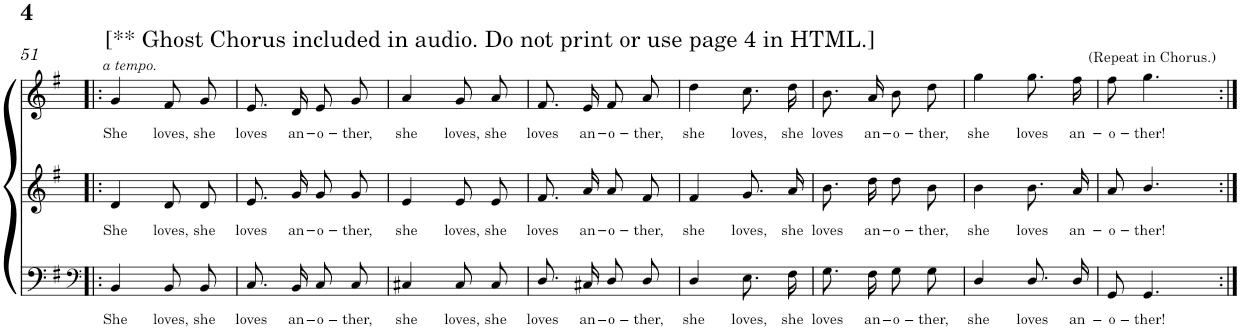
**kern	**text	**kern	**text	**kern	**text	**kern	**kern	**kern
*part6	*part6	*part5	*part5	*part4	*part4	*part3	*part2	*part1
*staff6	*staff6	*staff5	*staff5	*staff4	*staff4	*staff3	*staff2	*staff1
*I"Voice	*	*I"Voice	*	*I"Voice	*	*I"Baritone	*I"Alto	*I"Soprano
!!LO:PB:g=z
*clefF4	*	*clefG2	*	*clefG2	*	*clefF4	*clefG2	*clefG2
*k[f#]	*	*k[f#]	*	*k[f#]	*	*k[f#]	*k[f#]	*k[f#]
*M2/4	*	*M2/4	*	*M2/4	*	*M2/4	*M2/4	*M2/4
=51!|:	=51!|:	=51!|:	=51!|:	=51!|:	=51!|:	=51!|:	=51!|:	=51!|:
!	!	!	!	!LO:TX:a:i:t=a tempo.	!	!	!	!
!	!	!	!	!LO:TX:a:t=[** Ghost Chorus included in audio. Do not print or use page 4 in HTML.]	!	!	!	!
!	!LO:LY:b	!	!LO:LY:b	!	!LO:LY:b	!	!	!
4BB'~/	She	4d'~/	She	4g'~/	She	2r	2r	2r
!	!LO:LY:b	!	!LO:LY:b	!	!LO:LY:b	!	!	!
8BB'~/L	loves,	8d'~/L	loves,	8f#'~/L	loves,	.	.	.
!	!LO:LY:b	!	!LO:LY:b	!	!LO:LY:b	!	!	!
8BB'~/J	she	8d'~/J	she	8g'~/J	she	.	.	.
=52	=52	=52	=52	=52	=52	=52	=52	=52
!	!LO:LY:b	!	!LO:LY:b	!	!LO:LY:b	!	!	!
8.C'~/L	loves	8.e'~/L	loves	8.e'~/L	loves	2r	2r	2r
!	!LO:LY:b	!	!LO:LY:b	!	!LO:LY:b	!	!	!
16BB'~/Jk	an-	16g'~/Jk	an-	16d'~/Jk	an-	.	.	.
!	!LO:LY:b	!	!LO:LY:b	!	!LO:LY:b	!	!	!
8C'~/L	-o-	8g'~/L	-o-	8e'~/L	-o-	.	.	.
!	!LO:LY:b	!	!LO:LY:b	!	!LO:LY:b	!	!	!
8C'~/J	-ther,	8g'~/J	-ther,	8g'~/J	-ther,	.	.	.
=53	=53	=53	=53	=53	=53	=53	=53	=53
!	!LO:LY:b	!	!LO:LY:b	!	!LO:LY:b	!	!	!
4C#X'~/	she	4e'~/	she	4a'~/	she	2r	2r	2r
!	!LO:LY:b	!	!LO:LY:b	!	!LO:LY:b	!	!	!
8C#'~/L	loves,	8e'~/L	loves,	8g'~/L	loves,	.	.	.
!	!LO:LY:b	!	!LO:LY:b	!	!LO:LY:b	!	!	!
8C#'~/J	she	8e'~/J	she	8a'~/J	she	.	.	.
=54	=54	=54	=54	=54	=54	=54	=54	=54
!	!LO:LY:b	!	!LO:LY:b	!	!LO:LY:b	!	!	!
8.D'~/L	loves	8.f#'~/L	loves	8.f#'~/L	loves	2r	2r	2r
!	!LO:LY:b	!	!LO:LY:b	!	!LO:LY:b	!	!	!
16C#X'~/Jk	an-	16a'~/Jk	an-	16e'~/Jk	an-	.	.	.
!	!LO:LY:b	!	!LO:LY:b	!	!LO:LY:b	!	!	!
8D'~/L	-o-	8a'~/L	-o-	8f#'~/L	-o-	.	.	.
!	!LO:LY:b	!	!LO:LY:b	!	!LO:LY:b	!	!	!
8D'~/J	-ther,	8f#'~/J	-ther,	8a'~/J	-ther,	.	.	.
=55	=55	=55	=55	=55	=55	=55	=55	=55
!	!LO:LY:b	!	!LO:LY:b	!	!LO:LY:b	!	!	!
4D'~/	she	4f#'~/	she	4dd'~\	she	2r	2r	2r
!	!LO:LY:b	!	!LO:LY:b	!	!LO:LY:b	!	!	!
8.E'~\L	loves,	8.g'~/L	loves,	8.cc'~\L	loves,	.	.	.
!	!LO:LY:b	!	!LO:LY:b	!	!LO:LY:b	!	!	!
16F#'~\Jk	she	16a'~/Jk	she	16dd'~\Jk	she	.	.	.
=56	=56	=56	=56	=56	=56	=56	=56	=56
!	!LO:LY:b	!	!LO:LY:b	!	!LO:LY:b	!	!	!
8.G'~\L	loves	8.b'~\L	loves	8.b'~/L	loves	2r	2r	2r
!	!LO:LY:b	!	!LO:LY:b	!	!LO:LY:b	!	!	!
16F#'~\Jk	an-	16dd'~\Jk	an-	16a'~/Jk	an-	.	.	.
!	!LO:LY:b	!	!LO:LY:b	!	!LO:LY:b	!	!	!
8G'~\L	-o-	8dd'~\L	-o-	8b'~\L	-o-	.	.	.
!	!LO:LY:b	!	!LO:LY:b	!	!LO:LY:b	!	!	!
8G'~\J	-ther,	8b'~\J	-ther,	8dd'~\J	-ther,	.	.	.
=57	=57	=57	=57	=57	=57	=57	=57	=57
!	!LO:LY:b	!	!LO:LY:b	!	!LO:LY:b	!	!	!
4D'~/	she	4b'~\	she	4gg'~\	she	2r	2r	2r
!	!LO:LY:b	!	!LO:LY:b	!	!LO:LY:b	!	!	!
8.D'~/L	loves	8.b'~/L	loves	8.gg'~\L	loves	.	.	.
!	!LO:LY:b	!	!LO:LY:b	!	!LO:LY:b	!	!	!
16D'~/Jk	an-	16a'~/Jk	an-	16ff#'~\Jk	an-	.	.	.
=58	=58	=58	=58	=58	=58	=58	=58	=58
!	!LO:LY:b	!	!LO:LY:b	!	!LO:LY:b	!	!	!
8GG'~/	-o-	8a'~/	-o-	8ff#'~\	-o-	2r	2r	2r
!	!	!	!	!LO:TX:a:t=(Repeat in Chorus.)	!	!	!	!
!	!LO:LY:b	!	!LO:LY:b	!	!LO:LY:b	!	!	!
4.GG'~/	-ther!	4.b'~/	-ther!	4.gg'~\	-ther!	.	.	.
=:|!	=:|!	=:|!	=:|!	=:|!	=:|!	=:|!	=:|!	=:|!
*-	*-	*-	*-	*-	*-	*-	*-	*-
